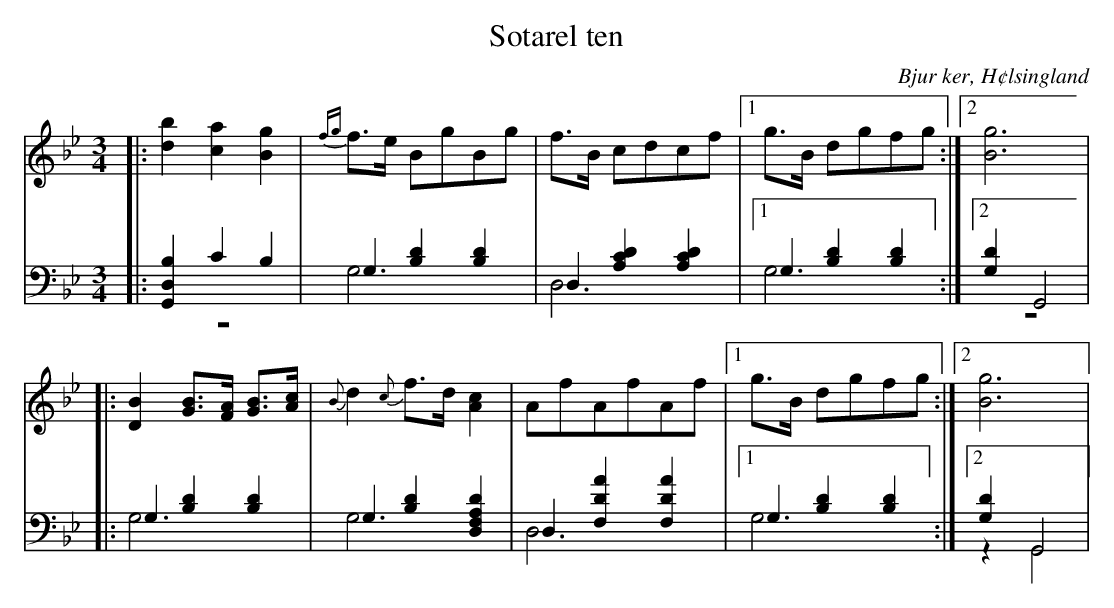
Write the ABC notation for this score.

X:1
T: Sotarel ten
O: Bjur ker, H¢lsingland
M: 3/4
L: 1/8
K: Bb
V:1
V:2
V:3 merge
V:1
|:[d2b2] [c2a2] [B2g2]|{fg}f>e BgBg|f>B cdcf |1g>B dgfg :|2 [B6g6]|
|:[D2B2] [GB]>[FA] [GB]>[Ac]|{B}d2 {c}f>d [A2c2]|AfAfAf |1g>B dgfg :|2 [B6g6]|
V:2 clef=bass
|:[G,,2 D,2B,2] C2 B,2|G,2 [B,2 D2] [B,2 D2]|D,2 [A,2 C2 D2] [A,2 C2 D2]|1G,2 [B,2 D2] [B,2 D2]:|2 [G,2D2] G,,4|
|:G,2 [B,2 D2] [B,2 D2]|G,2 [B,2 D2] [D,2 F,2A,2D2]|D,2 [F,2 A2 D2] [F,2 A2 D2]|1 G,2 [B,2 D2] [B,2 D2] :|2 [G,2D2] G,,4|
V:3 clef=bass
|:z6|G,6|D,6|1G,6:|2 z6|
|:G,6|G,6|D,6|1 G,6 :|2 z2 G,,4|
